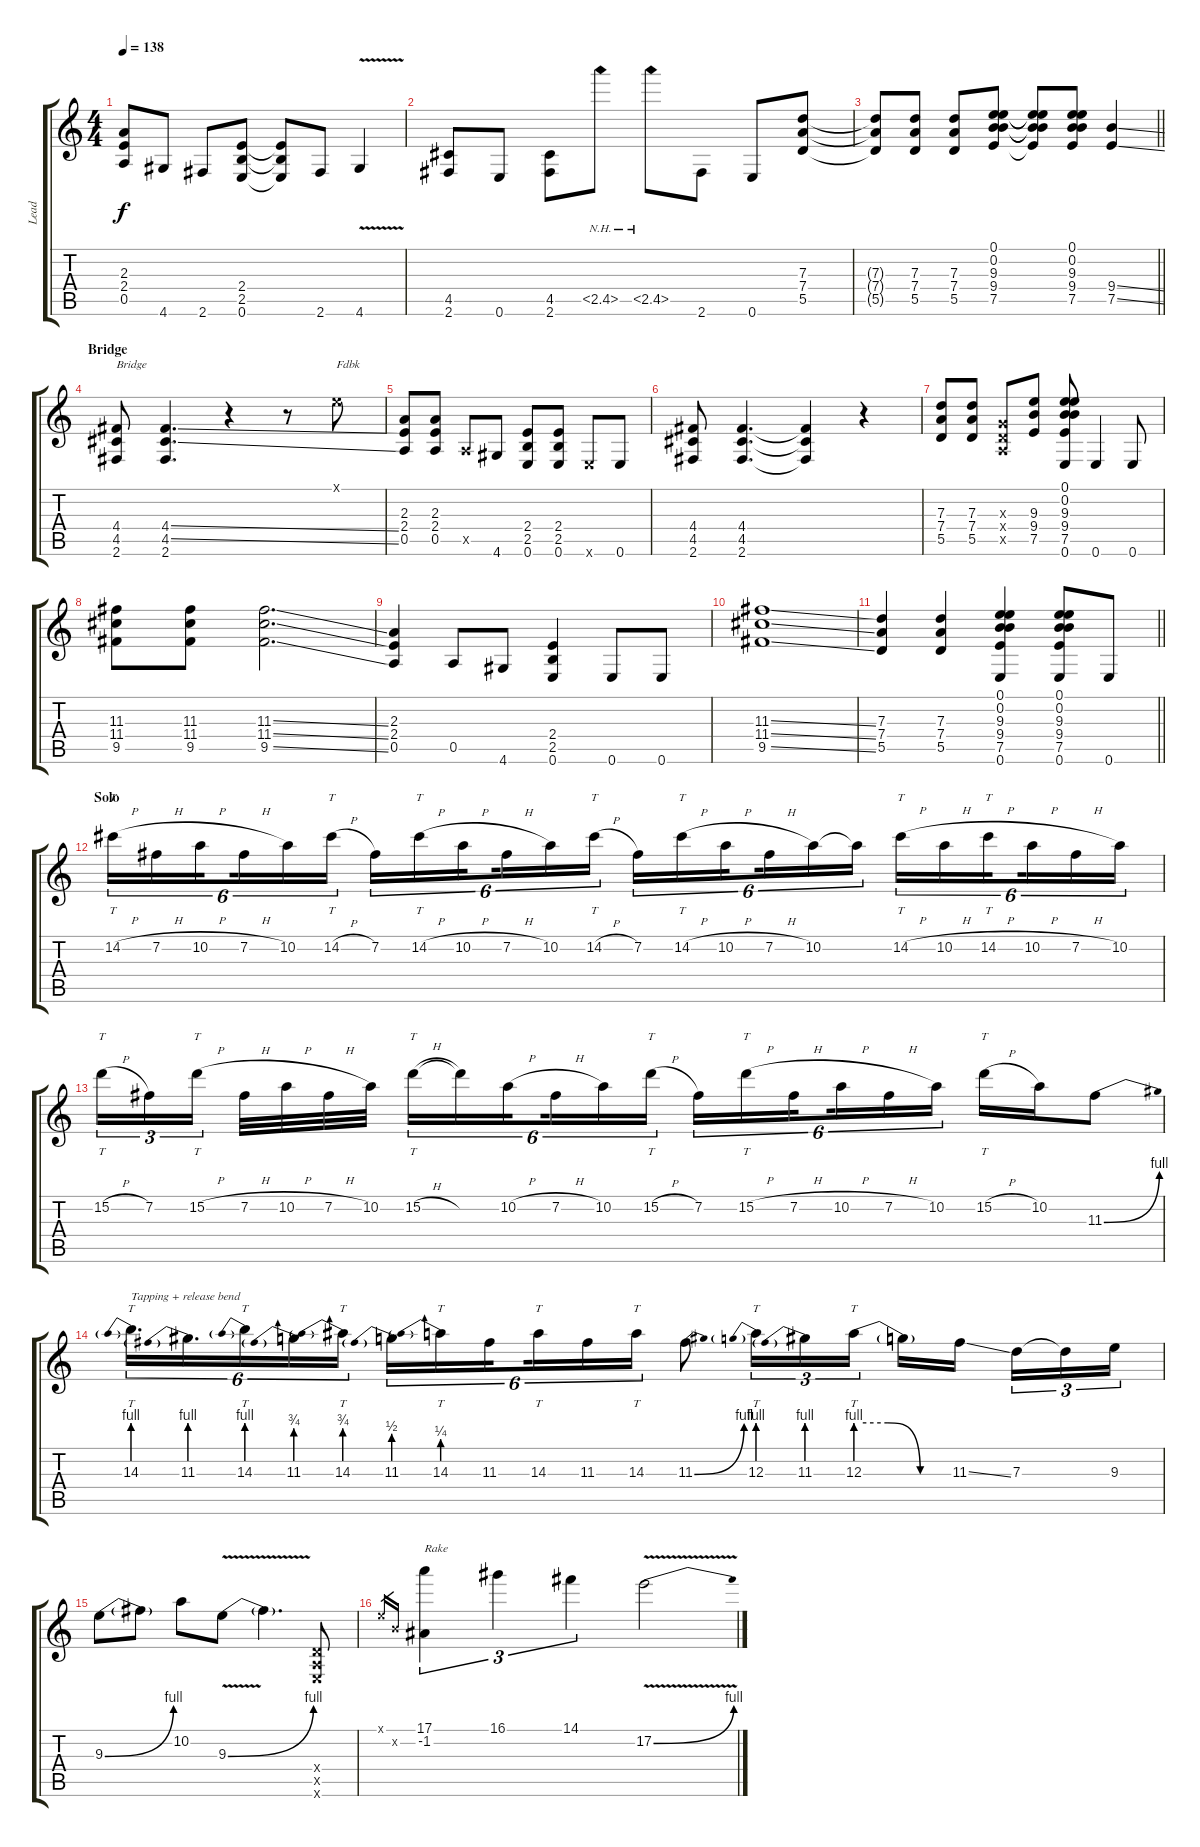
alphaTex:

\track ("Lead" "Lead") {instrument distortionguitar}
\staff {score tabs}
\tuning (E4 B3 G3 D3 A2 E2) {hide}
\ts (4 4)
\tempo 138
\clef g2
\ks c
(2.3{t} 2.4{t} 0.5{t}).8{dy f} 4.6.8 2.6.8 (2.4 2.5 0.6).8 (2.4{t} 2.5{t} 0.6{t}).8 2.6.8 4.6{v}.4 |
(4.5 2.6).8 0.6.8 (4.5 2.6).8 2.5{nh}.8 2.5{nh}.8 2.6.8 0.6.8 (7.3 7.4 5.5).8 |
\barLineRight lightlight
(7.3{t} 7.4{t} 5.5{t}).8 (7.3 7.4 5.5).8 (7.3 7.4 5.5).8 (0.1 0.2 9.3 9.4 7.5).8 (0.1{t} 0.2{t} 9.3{t} 9.4{t} 7.5{t}).8 (0.1 0.2 9.3 9.4 7.5).8 (9.4{ss} 7.5{ss}).4 |
\section ("" "Bridge")
(4.4 4.5 2.6).8{txt "Bridge"} (4.4{ss} 4.5{ss} 2.6).4{d} r.4 r.8 0.1{x}.8{txt "Fdbk"} |
(2.3 2.4 0.5).8 (2.3 2.4 0.5).8 0.5{x}.8 4.6.8 (2.4 2.5 0.6).8 (2.4 2.5 0.6).8 0.6{x}.8 0.6.8 |
(4.4 4.5 2.6).8 (4.4 4.5 2.6).4{d} (4.4{t} 4.5{t} 2.6{t}).4 r.4 |
(7.3 7.4 5.5).8 (7.3 7.4 5.5).8 (0.3{x} 0.4{x} 0.5{x}).8 (9.3 9.4 7.5).8 (0.1 0.2 9.3 9.4 7.5 0.6).8 0.6.4 0.6.8 |
(11.3 11.4 9.5).8 (11.3 11.4 9.5).8 (11.3{ss} 11.4{ss} 9.5{ss}).2{d} |
(2.3 2.4 0.5).4 0.5.8 4.6.8 (2.4 2.5 0.6).4 0.6.8 0.6.8 |
(11.3{ss} 11.4{ss} 9.5{ss}).1 |
\barLineRight lightlight
(7.3 7.4 5.5).4 (7.3 7.4 5.5).4 (0.1 0.2 9.3 9.4 7.5 0.6).4 (0.1 0.2 9.3 9.4 7.5 0.6).8 0.6.8 |
\section ("" "Solo")
14.2{h}.16{tt tu (6 4)} 7.2{h}.16{tu (6 4)} 10.2{h}.16{tu (6 4) beam splitsecondary} 7.2{h}.16{tu (6 4)} 10.2.16{tu (6 4)} 14.2{h}.16{tt tu (6 4)} 7.2.16{tu (6 4)} 14.2{h}.16{tt tu (6 4)} 10.2{h}.16{tu (6 4) beam splitsecondary} 7.2{h}.16{tu (6 4)} 10.2.16{tu (6 4)} 14.2{h}.16{tt tu (6 4)} 7.2.16{tu (6 4)} 14.2{h}.16{tt tu (6 4)} 10.2{h}.16{tu (6 4) beam splitsecondary} 7.2{h}.16{tu (6 4)} 10.2.16{tu (6 4)} 10.2{t}.16{tu (6 4)} 14.2{h}.16{tt tu (6 4)} 10.2{h}.16{tu (6 4)} 14.2{h}.16{tt tu (6 4) beam splitsecondary} 10.2{h}.16{tu (6 4)} 7.2{h}.16{tu (6 4)} 10.2.16{tu (6 4)} |
15.2{h}.16{tt tu (3 2)} 7.2.16{tu (3 2)} 15.2{h}.16{tt tu (3 2) beam splitsecondary} 7.2{h}.32 10.2{h}.32 7.2{h}.32 10.2.32 15.2{h}.16{tt tu (6 4)} 15.2{t}.16{tu (6 4)} 10.2{h}.16{tu (6 4) beam splitsecondary} 7.2{h}.16{tu (6 4)} 10.2.16{tu (6 4)} 15.2{h}.16{tt tu (6 4)} 7.2.16{tu (6 4)} 15.2{h}.16{tt tu (6 4)} 7.2{h}.16{tu (6 4) beam splitsecondary} 10.2{h}.16{tu (6 4)} 7.2{h}.16{tu (6 4)} 10.2.16{tu (6 4)} 15.2{h}.16{tt} 10.2.16 11.3{be (bend 0 0 60 4)}.8 |
14.3{be (prebend 0 4 60 4)}.16{tt d tu (6 4) txt "Tapping + release bend"} 11.3{be (prebend 0 4 60 4)}.16{d tu (6 4)} 14.3{be (prebend 0 4 60 4)}.16{tt tu (6 4)} 11.3{be (prebend 0 3 60 3)}.16{tu (6 4)} 14.3{be (prebend 0 3 60 3)}.16{tt tu (6 4)} 11.3{be (prebend 0 2 60 2)}.16{tu (6 4)} 14.3{be (prebend 0 1 60 1)}.16{tt tu (6 4)} 11.3.16{tu (6 4) beam splitsecondary} 14.3.16{tt tu (6 4)} 11.3.16{tu (6 4)} 14.3.16{tt tu (6 4)} 11.3{be (bend 0 0 60 4)}.8 12.3{be (prebend 0 4 60 4)}.16{tt tu (3 2)} 11.3{be (prebend 0 4 60 4)}.16{tu (3 2)} 12.3{be (custom 0 4 20 4 40 0 60 0)}.16{tt tu (3 2)} 12.3{t}.16 11.3{ss}.16{beam splitsecondary} 7.3.16{tu (3 2)} 7.3{t}.16{tu (3 2)} 9.3.16{tu (3 2)} |
9.3{be (bend 0 0 60 4)}.8 9.3{t}.8 10.2.8 9.3{be (bend 0 0 60 4) v}.8 9.3{t}.4{d} (0.4{x} 0.5{x} 0.6{x}).8 |
0.1{x}.16{gr} 0.2{x}.16{gr} (17.1 -1.2).4{tu (3 2) txt "Rake"} 16.1.4{tu (3 2)} 14.1.4{tu (3 2)} 17.2{be (bend 0 0 60 4) v}.2
